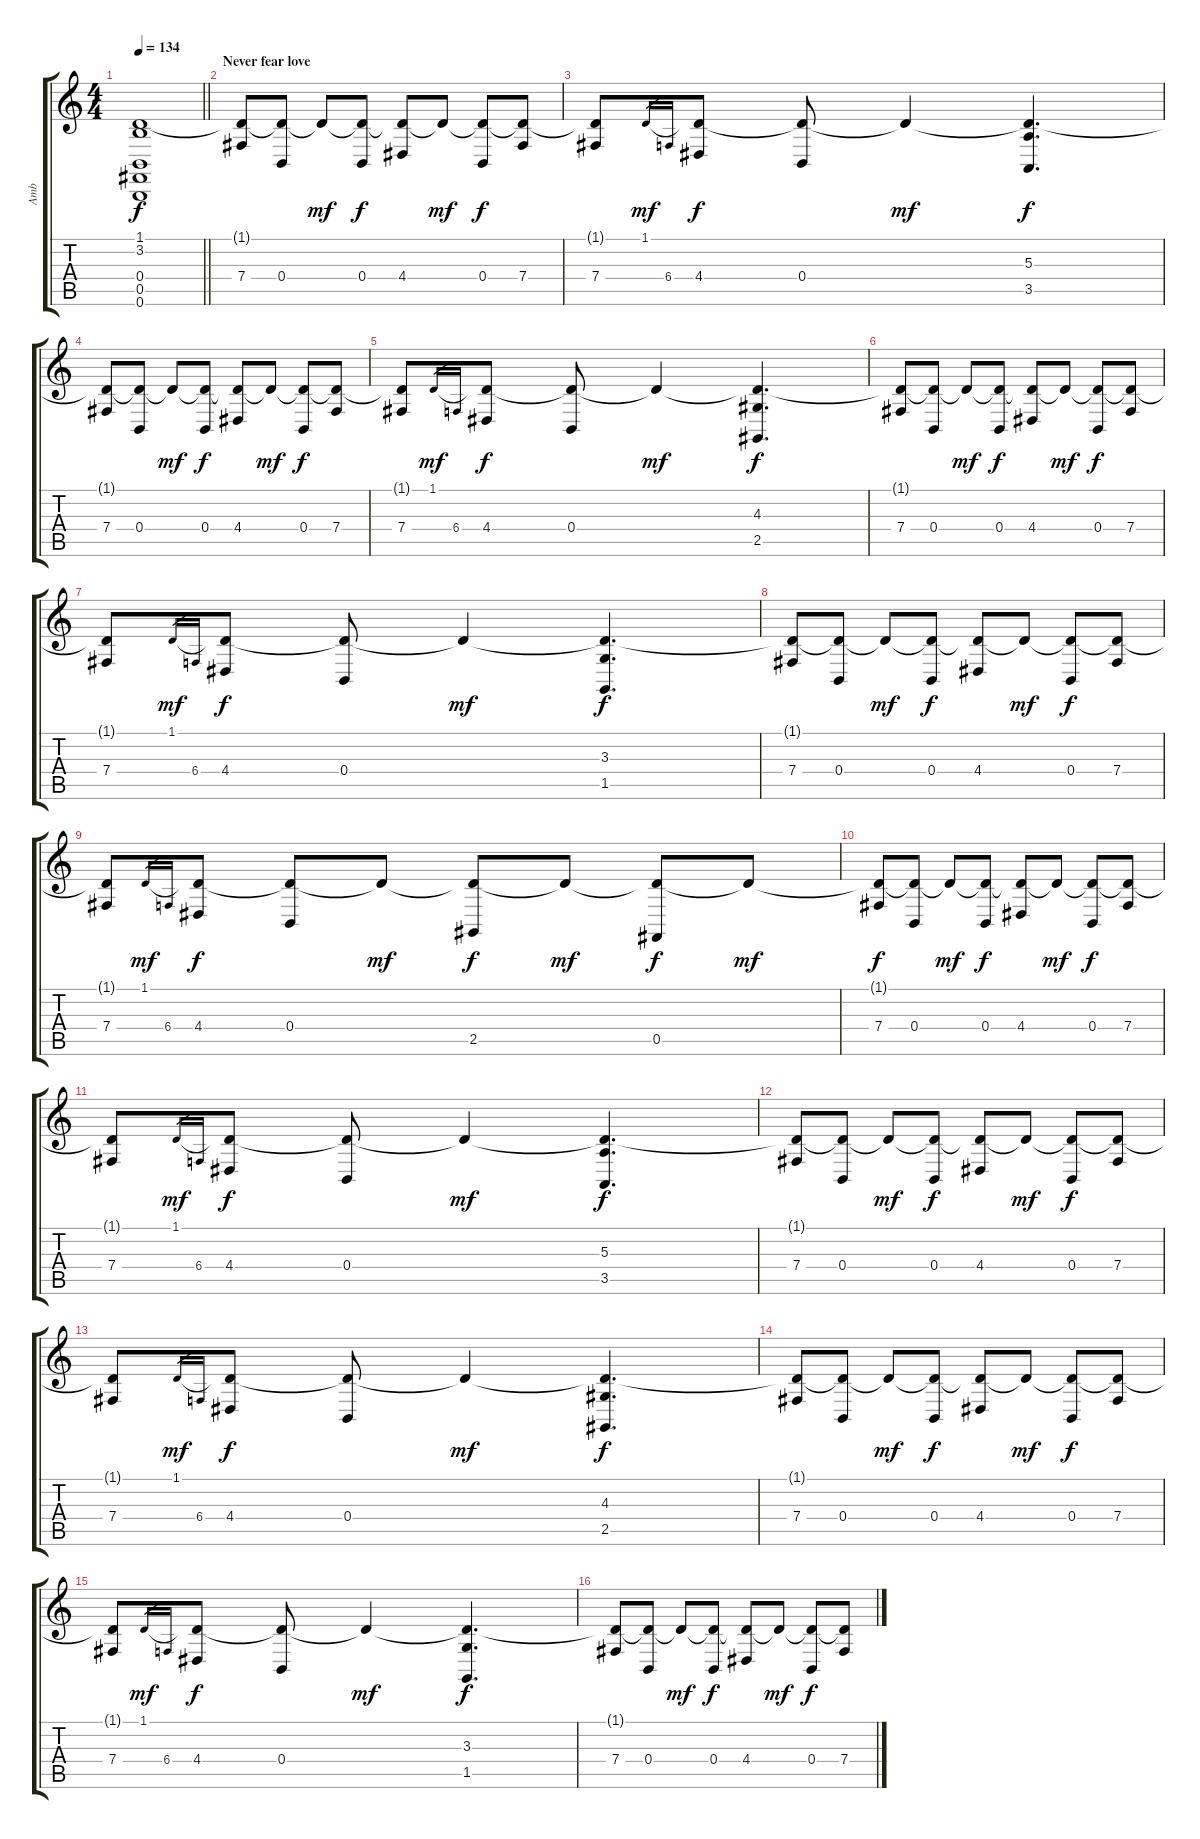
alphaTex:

\track ("Amb" "Amb") {instrument brightacousticpiano}
\staff {score tabs}
\tuning (Db4 Ab3 E3 B2 Gb2 B1) {hide}
\ts (4 4)
\tempo 134
\clef g2
\barLineRight lightlight
\ks c
(1.1{t} 3.2{t} 0.4{t} 0.5{t} 0.6{t}).1{dy f} |
\section ("" "Never fear love")
(1.1{t} 7.4).8 (1.1{t} 0.4).8 1.1{t}.8{dy mf} (1.1{t} 0.4).8{dy f} (1.1{t} 4.4).8 1.1{t}.8{dy mf} (1.1{t} 0.4).8{dy f} (1.1{t} 7.4).8 |
(1.1{t} 7.4).8 1.1.16{gr dy mf} 6.4.16{gr} (1.1{t} 4.4).8{dy f} (1.1{t} 0.4).8 1.1{t}.4{dy mf} (1.1{t} 5.3 3.5).4{d dy f} |
(1.1{t} 7.4).8 (1.1{t} 0.4).8 1.1{t}.8{dy mf} (1.1{t} 0.4).8{dy f} (1.1{t} 4.4).8 1.1{t}.8{dy mf} (1.1{t} 0.4).8{dy f} (1.1{t} 7.4).8 |
(1.1{t} 7.4).8 1.1.16{gr dy mf} 6.4.16{gr} (1.1{t} 4.4).8{dy f} (1.1{t} 0.4).8 1.1{t}.4{dy mf} (1.1{t} 4.3 2.5).4{d dy f} |
(1.1{t} 7.4).8 (1.1{t} 0.4).8 1.1{t}.8{dy mf} (1.1{t} 0.4).8{dy f} (1.1{t} 4.4).8 1.1{t}.8{dy mf} (1.1{t} 0.4).8{dy f} (1.1{t} 7.4).8 |
(1.1{t} 7.4).8 1.1.16{gr dy mf} 6.4.16{gr} (1.1{t} 4.4).8{dy f} (1.1{t} 0.4).8 1.1{t}.4{dy mf} (1.1{t} 3.3 1.5).4{d dy f} |
(1.1{t} 7.4).8 (1.1{t} 0.4).8 1.1{t}.8{dy mf} (1.1{t} 0.4).8{dy f} (1.1{t} 4.4).8 1.1{t}.8{dy mf} (1.1{t} 0.4).8{dy f} (1.1{t} 7.4).8 |
(1.1{t} 7.4).8 1.1.16{gr dy mf} 6.4.16{gr} (1.1{t} 4.4).8{dy f} (1.1{t} 0.4).8 1.1{t}.8{dy mf} (1.1{t} 2.5).8{dy f} 1.1{t}.8{dy mf} (1.1{t} 0.5).8{dy f} 1.1{t}.8{dy mf} |
(1.1{t} 7.4).8{dy f} (1.1{t} 0.4).8 1.1{t}.8{dy mf} (1.1{t} 0.4).8{dy f} (1.1{t} 4.4).8 1.1{t}.8{dy mf} (1.1{t} 0.4).8{dy f} (1.1{t} 7.4).8 |
(1.1{t} 7.4).8 1.1.16{gr dy mf} 6.4.16{gr} (1.1{t} 4.4).8{dy f} (1.1{t} 0.4).8 1.1{t}.4{dy mf} (1.1{t} 5.3 3.5).4{d dy f} |
(1.1{t} 7.4).8 (1.1{t} 0.4).8 1.1{t}.8{dy mf} (1.1{t} 0.4).8{dy f} (1.1{t} 4.4).8 1.1{t}.8{dy mf} (1.1{t} 0.4).8{dy f} (1.1{t} 7.4).8 |
(1.1{t} 7.4).8 1.1.16{gr dy mf} 6.4.16{gr} (1.1{t} 4.4).8{dy f} (1.1{t} 0.4).8 1.1{t}.4{dy mf} (1.1{t} 4.3 2.5).4{d dy f} |
(1.1{t} 7.4).8 (1.1{t} 0.4).8 1.1{t}.8{dy mf} (1.1{t} 0.4).8{dy f} (1.1{t} 4.4).8 1.1{t}.8{dy mf} (1.1{t} 0.4).8{dy f} (1.1{t} 7.4).8 |
(1.1{t} 7.4).8 1.1.16{gr dy mf} 6.4.16{gr} (1.1{t} 4.4).8{dy f} (1.1{t} 0.4).8 1.1{t}.4{dy mf} (1.1{t} 3.3 1.5).4{d dy f} |
(1.1{t} 7.4).8 (1.1{t} 0.4).8 1.1{t}.8{dy mf} (1.1{t} 0.4).8{dy f} (1.1{t} 4.4).8 1.1{t}.8{dy mf} (1.1{t} 0.4).8{dy f} (1.1{t} 7.4).8
